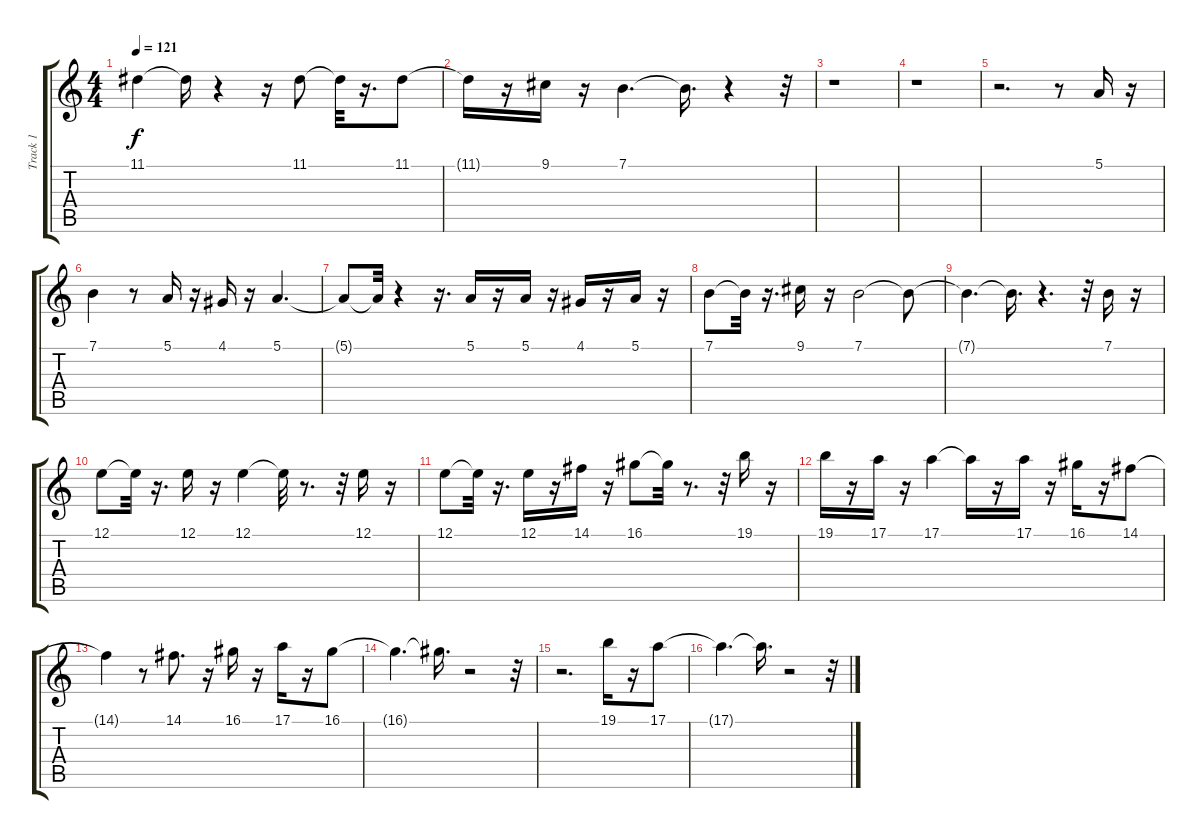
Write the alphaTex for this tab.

\track ("Track 1" "Track 1") {instrument choiraahs}
\staff {score tabs}
\tuning (E4 B3 G3 D3 A2 E2) {hide}
\ts (4 4)
\tempo 121
\clef g2
\ks c
11.1.4{dy f} 11.1{t}.16 r.4 r.16 11.1.8 11.1{t}.32 r.16{d} 11.1.8 |
11.1{t}.16 r.16 9.1.16 r.16 7.1.4{d} 7.1{t}.16{d} r.4 r.32 |
r.1 |
r.1 |
r.2{d} r.8 5.1.16 r.16 |
7.1.4 r.8 5.1.16 r.16 4.1.16 r.16 5.1.4{d} |
5.1{t}.8 5.1{t}.32 r.4 r.16{d} 5.1.16 r.16 5.1.16 r.16 4.1.16 r.16 5.1.16 r.16 |
7.1.8 7.1{t}.32 r.16{d} 9.1.16 r.16 7.1.2 7.1{t}.8 |
7.1{t}.4{d} 7.1{t}.16{d} r.4{d} r.32 7.1.16 r.16 |
12.1.8 12.1{t}.32 r.16{d} 12.1.16 r.16 12.1.4 12.1{t}.32 r.8{d} r.32 12.1.16 r.16 |
12.1.8 12.1{t}.32 r.16{d} 12.1.16 r.16 14.1.16 r.16 16.1.8 16.1{t}.32 r.8{d} r.32 19.1.16 r.16 |
19.1.16 r.16 17.1.16 r.16 17.1.4 17.1{t}.16 r.16 17.1.16 r.16 16.1.16 r.16 14.1.8 |
14.1{t}.4 r.8 14.1.8{d} r.16 16.1.16 r.16 17.1.16 r.16 16.1.8 |
16.1{t}.4{d} 16.1{t}.16{d} r.2 r.32 |
r.2{d} 19.1.16 r.16 17.1.8 |
17.1{t}.4{d} 17.1{t}.16{d} r.2 r.32
